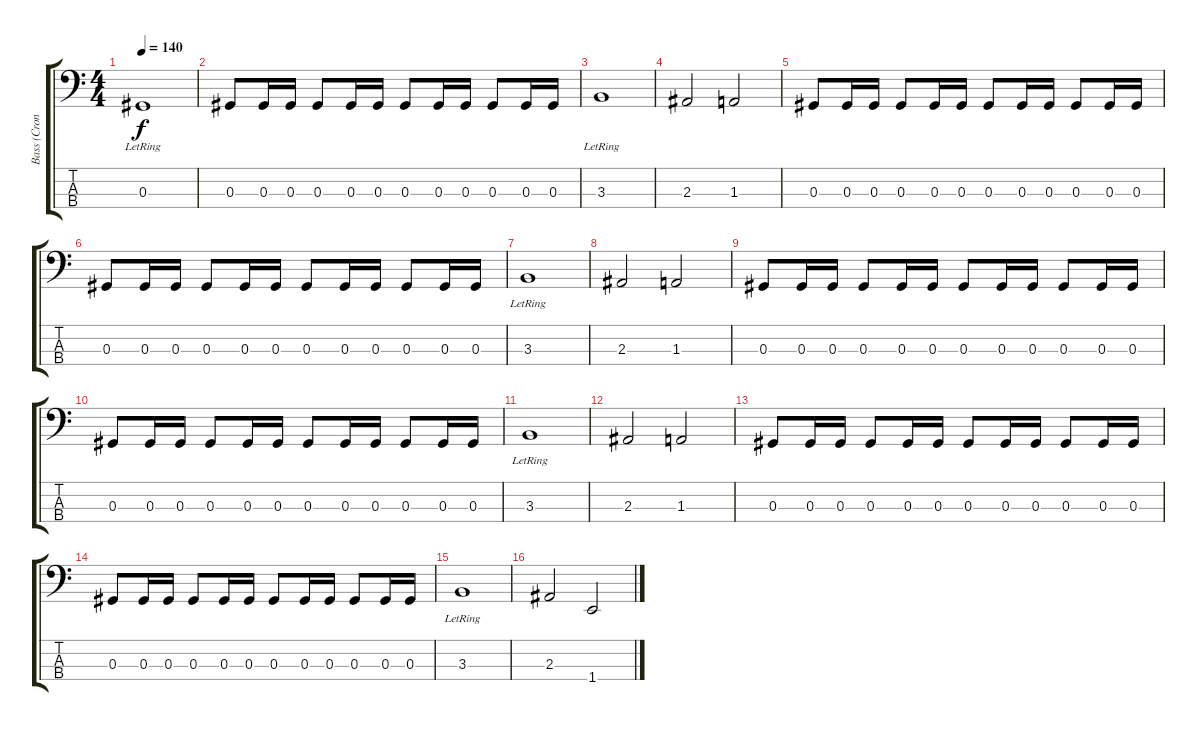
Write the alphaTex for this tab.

\track ("Bass (Cronos)" "Bass (Cron") {instrument electricbasspick}
\staff {score tabs}
\tuning (Gb2 Db2 Ab1 Eb1) {hide}
\ts (4 4)
\tempo 140
\clef f4
\ks c
0.3{lr}.1{dy f} |
0.3.8 0.3.16 0.3.16 0.3.8 0.3.16 0.3.16 0.3.8 0.3.16 0.3.16 0.3.8 0.3.16 0.3.16 |
3.3{lr}.1 |
2.3.2 1.3.2 |
0.3.8 0.3.16 0.3.16 0.3.8 0.3.16 0.3.16 0.3.8 0.3.16 0.3.16 0.3.8 0.3.16 0.3.16 |
0.3.8 0.3.16 0.3.16 0.3.8 0.3.16 0.3.16 0.3.8 0.3.16 0.3.16 0.3.8 0.3.16 0.3.16 |
3.3{lr}.1 |
2.3.2 1.3.2 |
0.3.8 0.3.16 0.3.16 0.3.8 0.3.16 0.3.16 0.3.8 0.3.16 0.3.16 0.3.8 0.3.16 0.3.16 |
0.3.8 0.3.16 0.3.16 0.3.8 0.3.16 0.3.16 0.3.8 0.3.16 0.3.16 0.3.8 0.3.16 0.3.16 |
3.3{lr}.1 |
2.3.2 1.3.2 |
0.3.8 0.3.16 0.3.16 0.3.8 0.3.16 0.3.16 0.3.8 0.3.16 0.3.16 0.3.8 0.3.16 0.3.16 |
0.3.8 0.3.16 0.3.16 0.3.8 0.3.16 0.3.16 0.3.8 0.3.16 0.3.16 0.3.8 0.3.16 0.3.16 |
3.3{lr}.1 |
2.3.2 1.4.2
